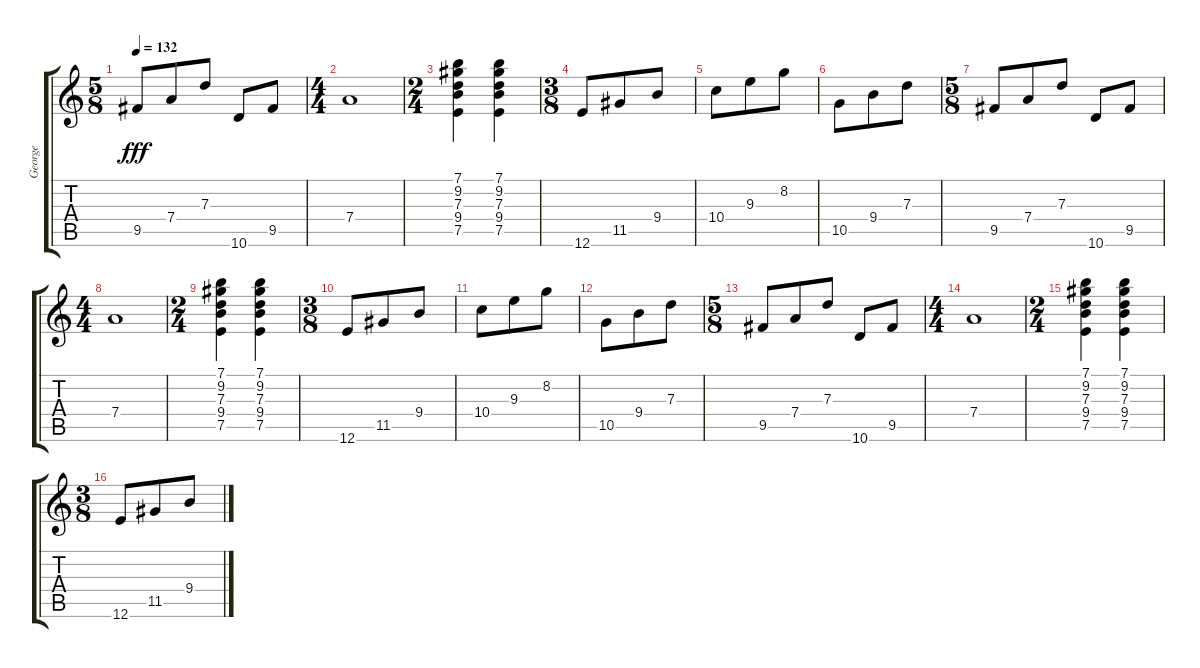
\track ("George" "George") {instrument acousticguitarnylon}
\staff {score tabs}
\tuning (E4 B3 G3 D3 A2 E2) {hide}
\ts (5 8)
\tempo 132
\clef g2
\ks c
9.5.8{dy fff} 7.4.8 7.3.8 10.6.8 9.5.8 |
\ts (4 4)
7.4.1 |
\ts (2 4)
(7.1 9.2 7.3 9.4 7.5).4{volume 13} (7.1 9.2 7.3 9.4 7.5).4 |
\ts (3 8)
12.6.8{volume 15} 11.5.8 9.4.8 |
10.4.8 9.3.8 8.2.8 |
10.5.8 9.4.8 7.3.8 |
\ts (5 8)
9.5.8 7.4.8 7.3.8 10.6.8 9.5.8 |
\ts (4 4)
7.4.1 |
\ts (2 4)
(7.1 9.2 7.3 9.4 7.5).4{volume 13} (7.1 9.2 7.3 9.4 7.5).4 |
\ts (3 8)
12.6.8{volume 15} 11.5.8 9.4.8 |
10.4.8 9.3.8 8.2.8 |
10.5.8 9.4.8 7.3.8 |
\ts (5 8)
9.5.8 7.4.8 7.3.8 10.6.8 9.5.8 |
\ts (4 4)
7.4.1 |
\ts (2 4)
(7.1 9.2 7.3 9.4 7.5).4{volume 13} (7.1 9.2 7.3 9.4 7.5).4 |
\ts (3 8)
12.6.8{volume 15} 11.5.8 9.4.8
